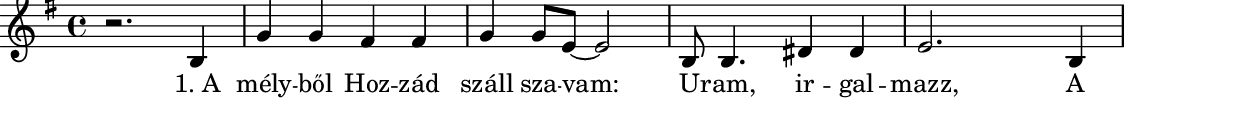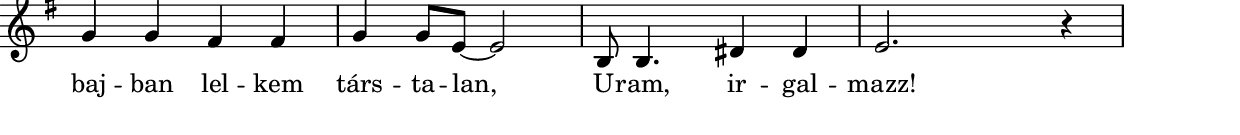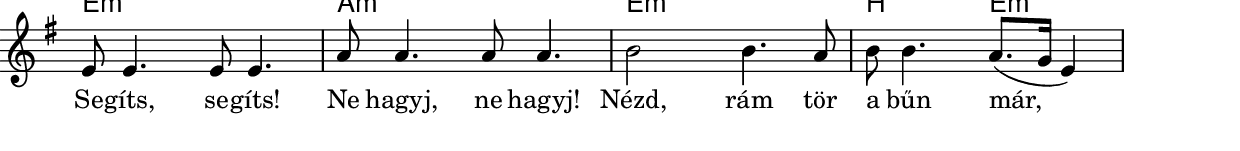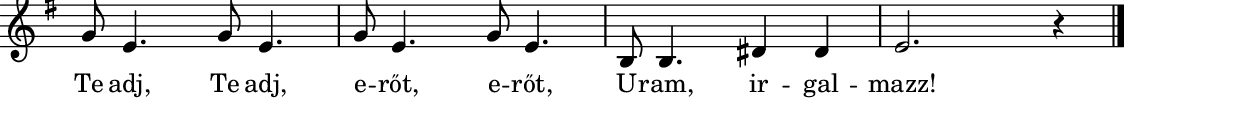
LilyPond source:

% MusicXML to Lilypond converter by Kovi

szovegAAA = \lyricmode {  "1. A" "mély" -- "ből" "Hoz" -- "zád" "száll" "sza" -- "vam:" "U" -- "ram," "ir" -- "gal" -- "mazz," "A" "baj" -- "ban" "lel" -- "kem" "társ" -- "ta" -- "lan," "U" -- "ram," "ir" -- "gal" -- "mazz!" "Se" -- "gíts," "se" -- "gíts!" "Ne" "hagyj," "ne" "hagyj!" "Nézd," "rám" "tör" "a" "bűn" "már," "Te" "adj," "Te" "adj," "e" -- "rőt," "e" -- "rőt," "U" -- "ram," "ir" -- "gal" -- "mazz!"  }

% Analyzing...
% 1 parts
% 1 Staff
% forceBassClefActive = 
melody = {
% 60 notes in the part
% 1 voices

\new Staff
\new Voice {
% 60 notes
% 17 mesaures

% Measure 1
\clef "treble"
\key g \major
\time 4/4 
r2. b4 
% Measure 2
g'4 g'4 fis'4 fis'4 
% Measure 3
g'4 g'8 e'8~ e'2 
% Measure 4
b8 b4. dis'4 dis'4 
% Measure 5
e'2. b4 
% Measure 6
\break
g'4 g'4 fis'4 fis'4 
% Measure 7
g'4 g'8 e'8~ e'2 
% Measure 8
b8 b4. dis'4 dis'4 
% Measure 9
e'2. r4 
% Measure 10
\break
\once \override Score.RehearsalMark #'self-alignment-X = #LEFT
\mark \markup{ \fontsize #-1 \box Refrén } 
e'8 e'4. e'8 e'4. 
% Measure 11
a'8 a'4. a'8 a'4. 
% Measure 12
b'2 b'4. a'8 
% Measure 13
b'8 b'4. a'8. (g'16 e'4 )
% Measure 14
\break
g'8 e'4. g'8 e'4. 
% Measure 15
g'8 e'4. g'8 e'4. 
% Measure 16
b8 b4. dis'4 dis'4 
% Measure 17
e'2. r4 \bar "|." 
} % voice
\addlyrics { \szovegAAA }

} % melody


harmonies = \chordmode {
% 19 chords
\germanChords
s4 s4 s4 s4 e4:m s4 b4:7 s4 e4:m s4 s4 s4 b4:7 s4 s4 s4 e4:m s4 s4 s4 e4:m s4 b4 s4 e4:m s4 s4 s4 b4:7 s4 s4 s4 e4:m s4 s4 s4 e4:m s4 s4 s4 a4:m s4 s4 s4 e4:m s4 s4 s4 b4:7 s4 e4:m s4 e4:m s4 s4 s4 e4:m s4 s4 s4 b4:7 s4 s4 s4 e4:m
}

\include "../../definitions.ly"
